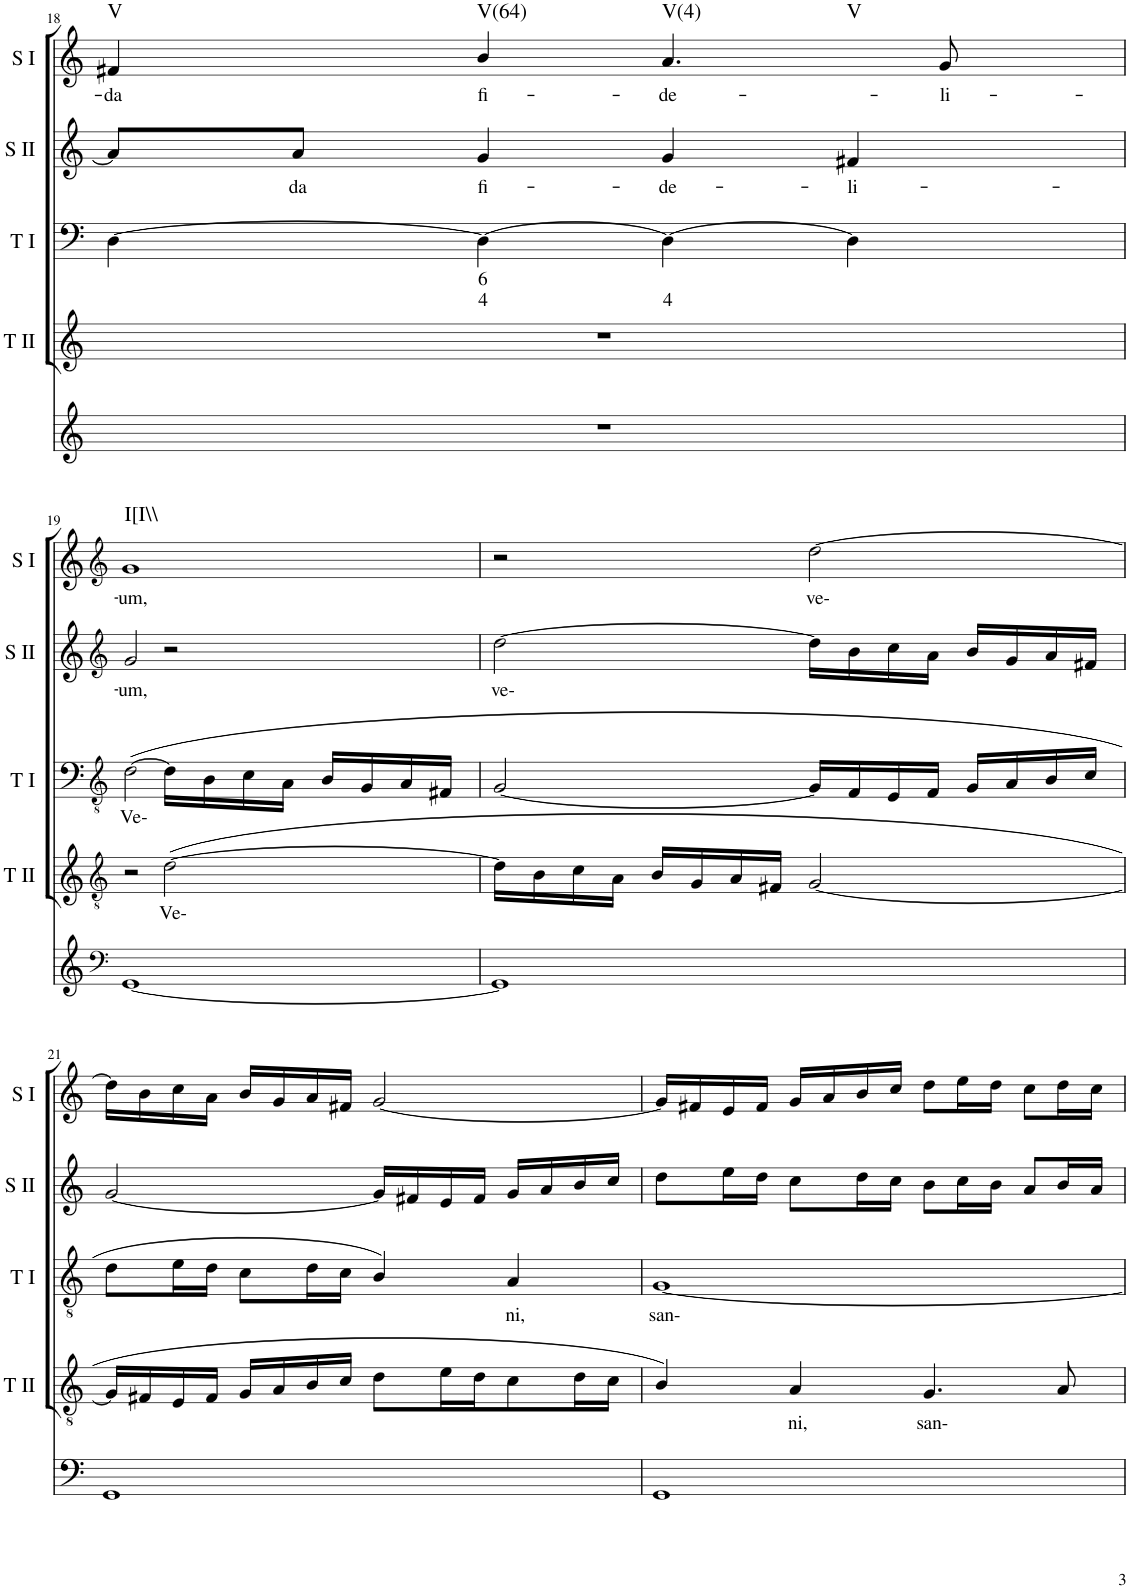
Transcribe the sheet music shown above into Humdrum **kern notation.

**kern	**kern	**text	**kern	**text	**text	**kern	**text	**kern	**text	**harte
*part5	*part4	*part4	*part3	*part3	*part3	*part2	*part2	*part1	*part1	*part1
*staff5	*staff4	*staff4	*staff3	*staff3	*staff3	*staff2	*staff2	*staff1	*staff1	*
*I"Continuo	*I"Tenor II	*	*I"Tenor I	*	*	*I"Soprano II	*	*I"Soprano I	*	*
*	*I'T II	*	*I'T I	*	*	*I'S II	*	*I'S I	*	*
!!LO:PB:g=z
*clefG2	*clefG2	*	*clefF4	*	*	*clefG2	*	*clefG2	*	*
*k[]	*k[]	*	*k[]	*	*	*k[]	*	*k[]	*	*
*	*	*	*M4/4	*	*	*M4/4	*	*M4/4	*	*
=18	=18	=18	=18	=18	=18	=18	=18	=18	=18	=18
!	!	!	!	!	!	!	!	!	!LO:LY:b	!LO:H:kt=V
1r	1r	.	[4D\	.	.	8a/L]	.	4f#X/	da	N
!	!	!	!	!	!	!	!LO:LY:b	!	!	!
.	.	.	.	.	.	8a/J	da	.	.	.
!	!	!	!	!LO:LY:b	!LO:LY:b	!	!LO:LY:b	!	!LO:LY:b	!LO:H:kt=V(64)
.	.	.	4D\_	6	4	4g/	fi-	4b/	fi-	N
!	!	!	!	!	!LO:LY:b	!	!LO:LY:b	!	!LO:LY:b	!LO:H:n=1:kt=V(4)
!	!	!	!	!	!	!	!	!	!	!LO:H:n=2:kt=V
.	.	.	4D\_	.	4	4g/	de-	4.a/	de-	N N
!	!	!	!	!	!	!	!LO:LY:b	!	!	!
.	.	.	4D\]	.	.	4f#X/	li-	.	.	.
!	!	!	!	!	!	!	!	!	!LO:LY:b	!
.	.	.	.	.	.	.	.	8g/	li-	.
!!LO:LB:g=z
=19	=19	=19	=19	=19	=19	=19	=19	=19	=19	=19
*clefF4	*clefGv2	*	*clefGv2	*	*	*clefG2	*	*clefG2	*	*
!	!	!	!	!LO:LY:b	!	!	!LO:LY:b	!	!LO:LY:b	!LO:H:kt=I[I\\
[1GG	2r	.	([2d\	Ve-	.	2g/	um,	1g	um,	N
!	!	!LO:LY:b	!	!	!	!	!	!	!	!
.	([2d\	Ve-	16d\LL]	.	.	2r	.	.	.	.
.	.	.	16B\	.	.	.	.	.	.	.
.	.	.	16c\	.	.	.	.	.	.	.
.	.	.	16A\JJ	.	.	.	.	.	.	.
.	.	.	16B/LL	.	.	.	.	.	.	.
.	.	.	16G/	.	.	.	.	.	.	.
.	.	.	16A/	.	.	.	.	.	.	.
.	.	.	16F#X/JJ	.	.	.	.	.	.	.
=20	=20	=20	=20	=20	=20	=20	=20	=20	=20	=20
!	!	!	!	!	!	!	!LO:LY:b	!	!	!
1GG]	16d\LL]	.	[2G/	.	.	[2dd\	ve-	2r	.	.
.	16B\	.	.	.	.	.	.	.	.	.
.	16c\	.	.	.	.	.	.	.	.	.
.	16A\JJ	.	.	.	.	.	.	.	.	.
.	16B/LL	.	.	.	.	.	.	.	.	.
.	16G/	.	.	.	.	.	.	.	.	.
.	16A/	.	.	.	.	.	.	.	.	.
.	16F#X/JJ	.	.	.	.	.	.	.	.	.
!	!	!	!	!	!	!	!	!	!LO:LY:b	!
.	[2G/	.	16G/LL]	.	.	16dd\LL]	.	[2dd\	ve-	.
.	.	.	16F/	.	.	16b\	.	.	.	.
.	.	.	16E/	.	.	16cc\	.	.	.	.
.	.	.	16F/JJ	.	.	16a\JJ	.	.	.	.
.	.	.	16G/LL	.	.	16b/LL	.	.	.	.
.	.	.	16A/	.	.	16g/	.	.	.	.
.	.	.	16B/	.	.	16a/	.	.	.	.
.	.	.	16c/JJ	.	.	16f#X/JJ	.	.	.	.
!!LO:LB:g=z
=21	=21	=21	=21	=21	=21	=21	=21	=21	=21	=21
1GG	16G/LL]	.	8d\L	.	.	[2g/	.	16dd\LL]	.	.
.	16F#X/	.	.	.	.	.	.	16b\	.	.
.	16E/	.	16e\L	.	.	.	.	16cc\	.	.
.	16F#/JJ	.	16d\JJ	.	.	.	.	16a\JJ	.	.
.	16G/LL	.	8c\L	.	.	.	.	16b/LL	.	.
.	16A/	.	.	.	.	.	.	16g/	.	.
.	16B/	.	16d\L	.	.	.	.	16a/	.	.
.	16c/JJ	.	16c\JJ	.	.	.	.	16f#X/JJ	.	.
.	8d\L	.	4B/)	.	.	16g/LL]	.	[2g/	.	.
.	.	.	.	.	.	16f#X/	.	.	.	.
.	16e\L	.	.	.	.	16e/	.	.	.	.
.	16d\J	.	.	.	.	16f#/JJ	.	.	.	.
!	!	!	!	!LO:LY:b	!	!	!	!	!	!
.	8c\	.	4A/	ni,	.	16g/LL	.	.	.	.
.	.	.	.	.	.	16a/	.	.	.	.
.	16d\L	.	.	.	.	16b/	.	.	.	.
.	16c\JJ	.	.	.	.	16cc/JJ	.	.	.	.
=22	=22	=22	=22	=22	=22	=22	=22	=22	=22	=22
!	!	!	!	!LO:LY:b	!	!	!	!	!	!
1GG	4B/)	.	[1G	san-	.	8dd\L	.	16g/LL]	.	.
.	.	.	.	.	.	.	.	16f#X/	.	.
.	.	.	.	.	.	16ee\L	.	16e/	.	.
.	.	.	.	.	.	16dd\JJ	.	16f#/JJ	.	.
!	!	!LO:LY:b	!	!	!	!	!	!	!	!
.	4A/	ni,	.	.	.	8cc\L	.	16g/LL	.	.
.	.	.	.	.	.	.	.	16a/	.	.
.	.	.	.	.	.	16dd\L	.	16b/	.	.
.	.	.	.	.	.	16cc\JJ	.	16cc/JJ	.	.
!	!	!LO:LY:b	!	!	!	!	!	!	!	!
.	4.G/	san-	.	.	.	8b\L	.	8dd\L	.	.
.	.	.	.	.	.	16cc\L	.	16ee\L	.	.
.	.	.	.	.	.	16b\JJ	.	16dd\JJ	.	.
.	.	.	.	.	.	8a/L	.	8cc\L	.	.
.	8A/	.	.	.	.	16b/L	.	16dd\L	.	.
.	.	.	.	.	.	16a/JJ	.	16cc\JJ	.	.
=	=	=	=	=	=	=	=	=	=	=
*-	*-	*-	*-	*-	*-	*-	*-	*-	*-	*-
